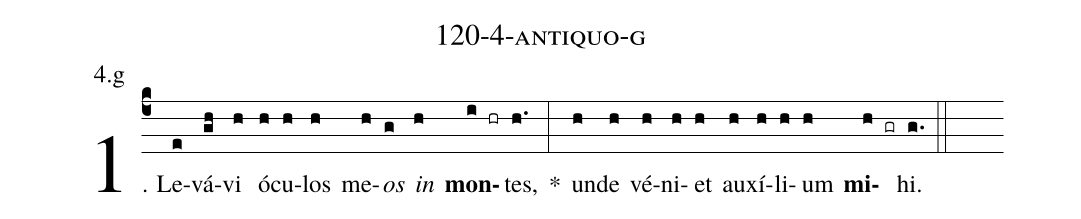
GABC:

name: 120-4-antiquo-g;
annotation: 4.g;
%%
(c4)1. Le(e)vá(gh)vi(h) ó(h)cu(h)los(h) me(h)<i>os</i>(g) <i>in</i>(h) <b>mon</b>(i hr)tes,(h.) *(:) un(h)de(h) vé(h)ni(h)et(h) au(h)xí(h)li(h)um(h) <b>mi</b>(h gr)hi.(g.) (::)
